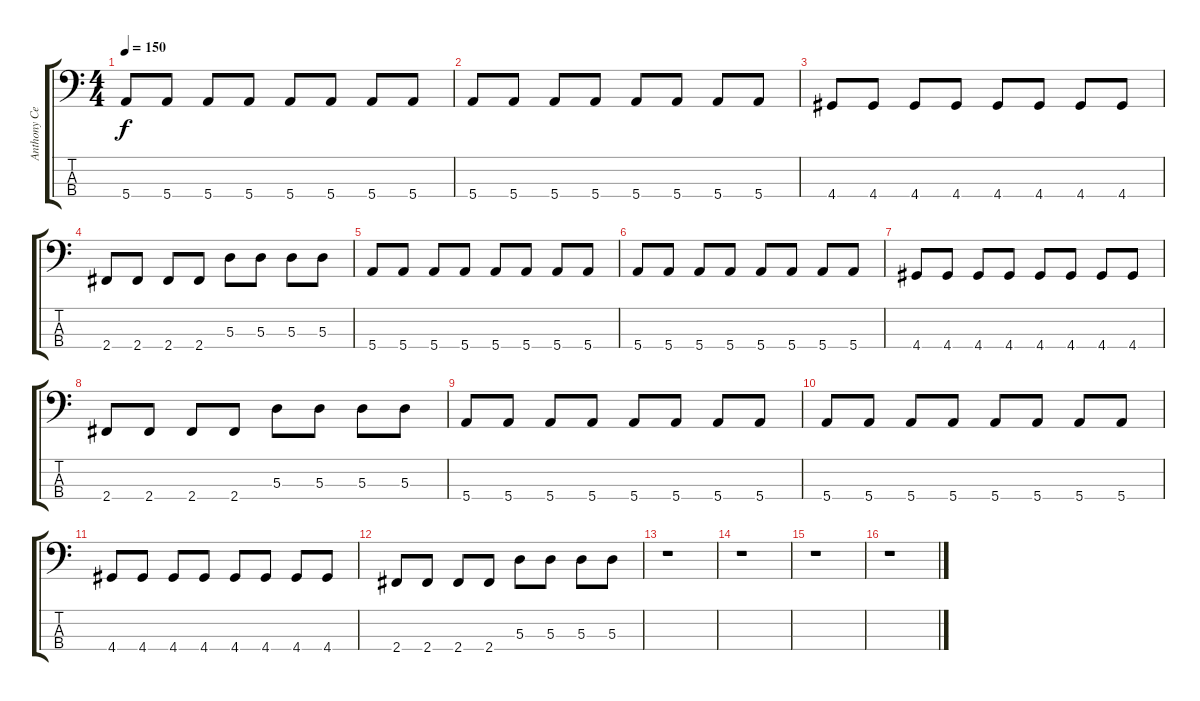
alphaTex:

\track ("Anthony Celestino(bass)" "Anthony Ce") {instrument electricbasspick}
\staff {score tabs}
\tuning (G2 D2 A1 E1) {hide}
\ts (4 4)
\tempo 150
\clef f4
\ks c
5.4.8{dy f} 5.4.8 5.4.8 5.4.8 5.4.8 5.4.8 5.4.8 5.4.8 |
5.4.8 5.4.8 5.4.8 5.4.8 5.4.8 5.4.8 5.4.8 5.4.8 |
4.4.8 4.4.8 4.4.8 4.4.8 4.4.8 4.4.8 4.4.8 4.4.8 |
2.4.8 2.4.8 2.4.8 2.4.8 5.3.8 5.3.8 5.3.8 5.3.8 |
5.4.8 5.4.8 5.4.8 5.4.8 5.4.8 5.4.8 5.4.8 5.4.8 |
5.4.8 5.4.8 5.4.8 5.4.8 5.4.8 5.4.8 5.4.8 5.4.8 |
4.4.8 4.4.8 4.4.8 4.4.8 4.4.8 4.4.8 4.4.8 4.4.8 |
2.4.8 2.4.8 2.4.8 2.4.8 5.3.8 5.3.8 5.3.8 5.3.8 |
5.4.8 5.4.8 5.4.8 5.4.8 5.4.8 5.4.8 5.4.8 5.4.8 |
5.4.8 5.4.8 5.4.8 5.4.8 5.4.8 5.4.8 5.4.8 5.4.8 |
4.4.8 4.4.8 4.4.8 4.4.8 4.4.8 4.4.8 4.4.8 4.4.8 |
2.4.8 2.4.8 2.4.8 2.4.8 5.3.8 5.3.8 5.3.8 5.3.8 |
r.1 |
r.1 |
r.1 |
r.1
